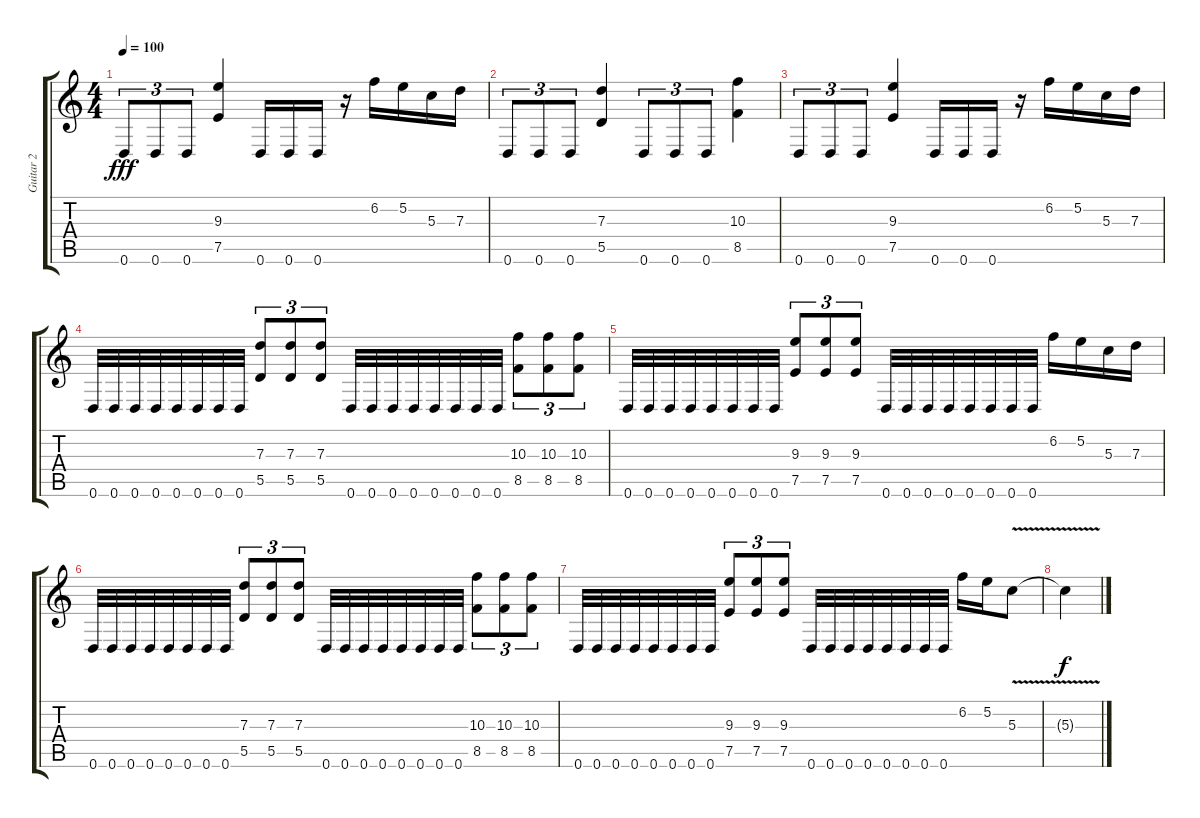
\track ("Guitar 2" "Guitar 2") {instrument distortionguitar}
\staff {score tabs}
\tuning (E4 B3 G3 D3 A2 D2) {hide}
\ts (4 4)
\tempo 100
\clef g2
\ks c
0.6.8{tu (3 2) dy fff} 0.6.8{tu (3 2)} 0.6.8{tu (3 2)} (9.3 7.5).4 0.6.16 0.6.16 0.6.16 r.16 6.2.16 5.2.16 5.3.16 7.3.16 |
0.6.8{tu (3 2)} 0.6.8{tu (3 2)} 0.6.8{tu (3 2)} (7.3 5.5).4 0.6.8{tu (3 2)} 0.6.8{tu (3 2)} 0.6.8{tu (3 2)} (10.3 8.5).4 |
0.6.8{tu (3 2)} 0.6.8{tu (3 2)} 0.6.8{tu (3 2)} (9.3 7.5).4 0.6.16 0.6.16 0.6.16 r.16 6.2.16 5.2.16 5.3.16 7.3.16 |
0.6.32 0.6.32 0.6.32 0.6.32 0.6.32 0.6.32 0.6.32 0.6.32 (7.3 5.5).8{tu (3 2)} (7.3 5.5).8{tu (3 2)} (7.3 5.5).8{tu (3 2)} 0.6.32 0.6.32 0.6.32 0.6.32 0.6.32 0.6.32 0.6.32 0.6.32 (10.3 8.5).8{tu (3 2)} (10.3 8.5).8{tu (3 2)} (10.3 8.5).8{tu (3 2)} |
0.6.32 0.6.32 0.6.32 0.6.32 0.6.32 0.6.32 0.6.32 0.6.32 (9.3 7.5).8{tu (3 2)} (9.3 7.5).8{tu (3 2)} (9.3 7.5).8{tu (3 2)} 0.6.32 0.6.32 0.6.32 0.6.32 0.6.32 0.6.32 0.6.32 0.6.32 6.2.16 5.2.16 5.3.16 7.3.16 |
0.6.32 0.6.32 0.6.32 0.6.32 0.6.32 0.6.32 0.6.32 0.6.32 (7.3 5.5).8{tu (3 2)} (7.3 5.5).8{tu (3 2)} (7.3 5.5).8{tu (3 2)} 0.6.32 0.6.32 0.6.32 0.6.32 0.6.32 0.6.32 0.6.32 0.6.32 (10.3 8.5).8{tu (3 2)} (10.3 8.5).8{tu (3 2)} (10.3 8.5).8{tu (3 2)} |
0.6.32 0.6.32 0.6.32 0.6.32 0.6.32 0.6.32 0.6.32 0.6.32 (9.3 7.5).8{tu (3 2)} (9.3 7.5).8{tu (3 2)} (9.3 7.5).8{tu (3 2)} 0.6.32 0.6.32 0.6.32 0.6.32 0.6.32 0.6.32 0.6.32 0.6.32 6.2.16 5.2.16 5.3{v}.8 |
5.3{t}.4{dy f}
